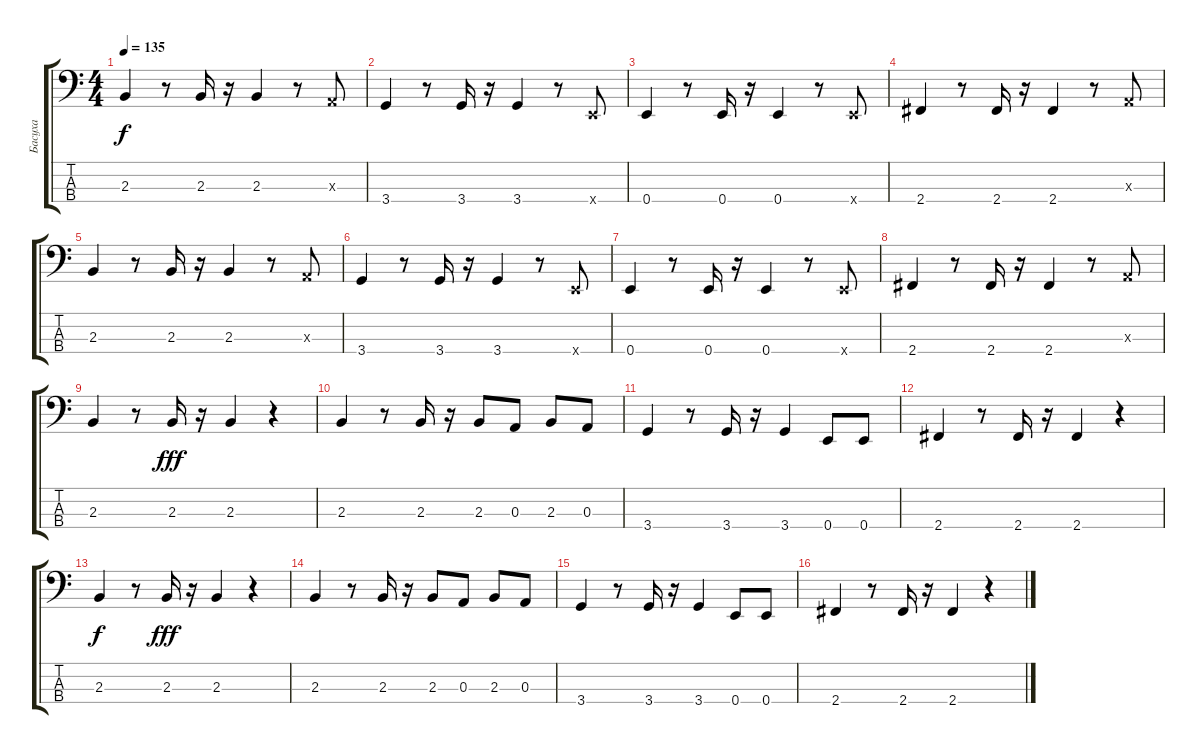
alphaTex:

\track ("Басуха" "Басуха") {instrument electricbassfinger}
\staff {score tabs}
\tuning (G2 D2 A1 E1) {hide}
\ts (4 4)
\tempo 135
\clef f4
\ks c
2.3.4{dy f volume 16 instrument electricbassfinger} r.8 2.3.16 r.16 2.3.4 r.8 0.3{x}.8 |
3.4.4 r.8 3.4.16 r.16 3.4.4 r.8 0.4{x}.8 |
0.4.4 r.8 0.4.16 r.16 0.4.4 r.8 0.4{x}.8 |
2.4.4 r.8 2.4.16 r.16 2.4.4 r.8 0.3{x}.8 |
2.3.4{volume 16 instrument electricbassfinger} r.8 2.3.16 r.16 2.3.4 r.8 0.3{x}.8 |
3.4.4 r.8 3.4.16 r.16 3.4.4 r.8 0.4{x}.8 |
0.4.4 r.8 0.4.16 r.16 0.4.4 r.8 0.4{x}.8 |
2.4.4 r.8 2.4.16 r.16 2.4.4 r.8 0.3{x}.8 |
2.3.4 r.8 2.3.16{dy fff} r.16 2.3.4 r.4 |
2.3.4 r.8 2.3.16 r.16 2.3.8 0.3.8 2.3.8 0.3.8 |
3.4.4 r.8 3.4.16 r.16 3.4.4 0.4.8 0.4.8 |
2.4.4 r.8 2.4.16 r.16 2.4.4 r.4 |
2.3.4{dy f} r.8 2.3.16{dy fff} r.16 2.3.4 r.4 |
2.3.4 r.8 2.3.16 r.16 2.3.8 0.3.8 2.3.8 0.3.8 |
3.4.4 r.8 3.4.16 r.16 3.4.4 0.4.8 0.4.8 |
2.4.4 r.8 2.4.16 r.16 2.4.4 r.4
